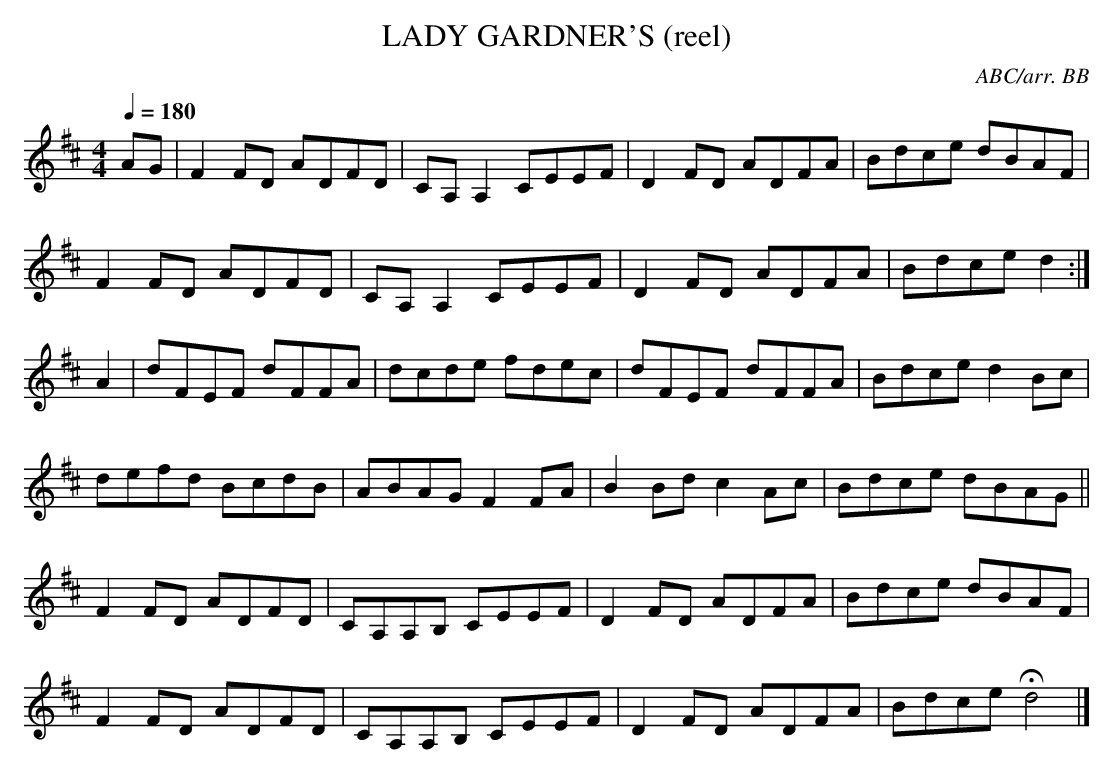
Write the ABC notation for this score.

X:1
T:LADY GARDNER'S (reel)
C:ABC/arr. BB
Y:"reel"
Q:1/4=180
M:4/4
L:1/8
K:D
AG|F2FD ADFD|CA,A,2 CEEF|D2FD ADFA|Bdce dBAF |
F2FD ADFD|CA,A,2 CEEF|D2FD ADFA|Bdce d2:|
A2|dFEF dFFA|dcde fdec|dFEF dFFA|Bdce d2Bc |
defd BcdB|ABAG F2FA|B2Bd c2Ac|Bdce dBAG||
F2FD ADFD|CA,A,B, CEEF|D2FD ADFA|Bdce dBAF |
F2FD ADFD|CA,A,B, CEEF|D2FD ADFA|Bdce Hd4|]
